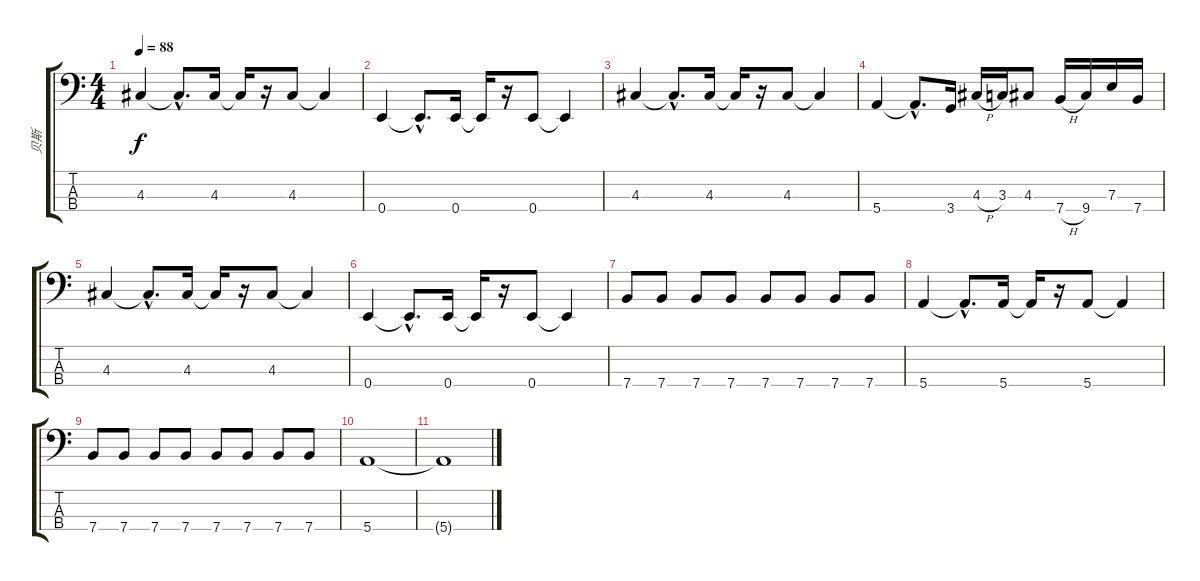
\track ("贝斯" "贝斯") {instrument electricbassfinger}
\staff {score tabs}
\tuning (G2 D2 A1 E1) {hide}
\ts (4 4)
\tempo 88
\clef f4
\ks c
4.3.4{dy f} 4.3{hac t}.8{d} 4.3.16 4.3{t}.16 r.16 4.3.8 4.3{t}.4 |
0.4.4 0.4{hac t}.8{d} 0.4.16 0.4{t}.16 r.16 0.4.8 0.4{t}.4 |
4.3.4 4.3{hac t}.8{d} 4.3.16 4.3{t}.16 r.16 4.3.8 4.3{t}.4 |
5.4.4 5.4{hac t}.8{d} 3.4.16 4.3{h}.16 3.3.16 4.3.8 7.4{h}.16 9.4.16 7.3.16 7.4.16 |
4.3.4 4.3{hac t}.8{d} 4.3.16 4.3{t}.16 r.16 4.3.8 4.3{t}.4 |
0.4.4 0.4{hac t}.8{d} 0.4.16 0.4{t}.16 r.16 0.4.8 0.4{t}.4 |
7.4.8 7.4.8 7.4.8 7.4.8 7.4.8 7.4.8 7.4.8 7.4.8 |
5.4.4 5.4{hac t}.8{d} 5.4.16 5.4{t}.16 r.16 5.4.8 5.4{t}.4 |
7.4.8 7.4.8 7.4.8 7.4.8 7.4.8 7.4.8 7.4.8 7.4.8 |
5.4.1 |
5.4{t}.1
